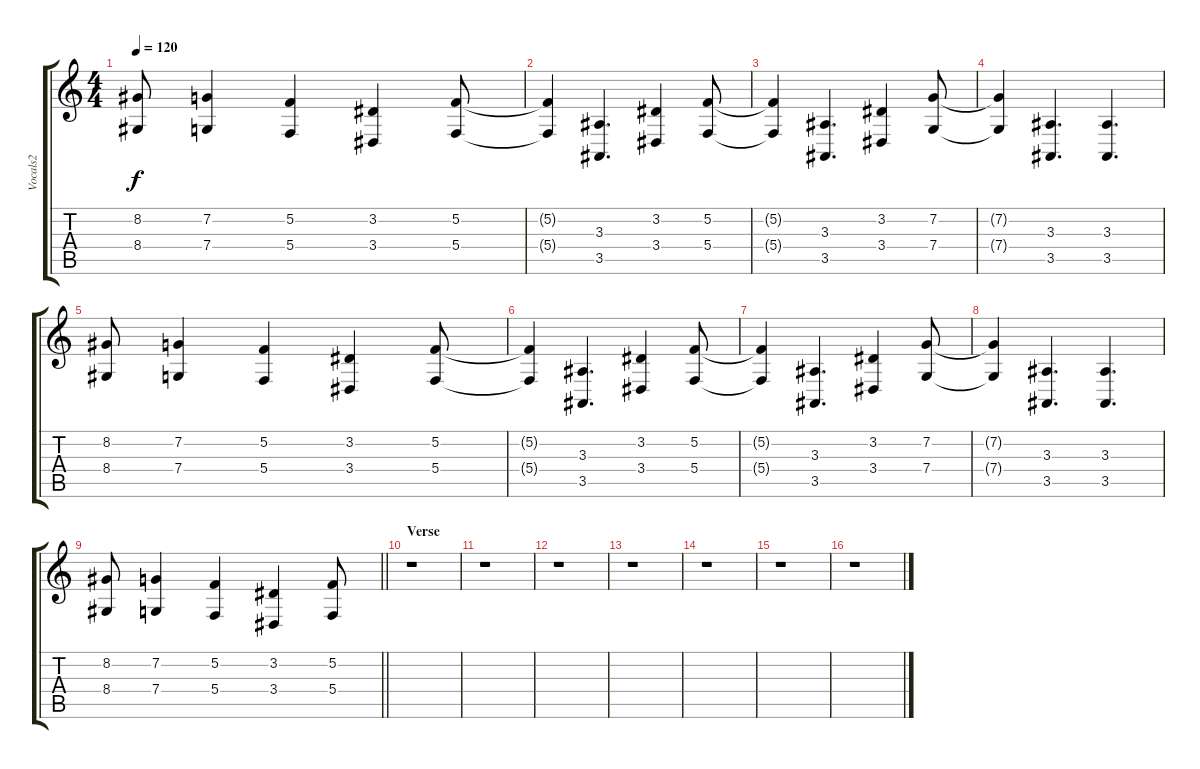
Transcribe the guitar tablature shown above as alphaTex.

\track ("Vocals2" "Vocals2") {instrument stringensemble2}
\staff {score tabs}
\tuning (E4 C4 G3 C3 G2 C2) {hide}
\ts (4 4)
\tempo 120
\clef g2
\ks c
(8.2 8.4).8{dy f} (7.2 7.4).4 (5.2 5.4).4 (3.2 3.4).4 (5.2 5.4).8 |
(5.2{t} 5.4{t}).4 (3.3 3.5).4{d} (3.2 3.4).4 (5.2 5.4).8 |
(5.2{t} 5.4{t}).4 (3.3 3.5).4{d} (3.2 3.4).4 (7.2 7.4).8 |
(7.2{t} 7.4{t}).4 (3.3 3.5).4{d} (3.3 3.5).4{d} |
(8.2 8.4).8 (7.2 7.4).4 (5.2 5.4).4 (3.2 3.4).4 (5.2 5.4).8 |
(5.2{t} 5.4{t}).4 (3.3 3.5).4{d} (3.2 3.4).4 (5.2 5.4).8 |
(5.2{t} 5.4{t}).4 (3.3 3.5).4{d} (3.2 3.4).4 (7.2 7.4).8 |
(7.2{t} 7.4{t}).4 (3.3 3.5).4{d} (3.3 3.5).4{d} |
\barLineRight lightlight
(8.2 8.4).8 (7.2 7.4).4 (5.2 5.4).4 (3.2 3.4).4 (5.2 5.4).8 |
\section ("" "Verse")
r.1 |
r.1 |
r.1 |
r.1 |
r.1 |
r.1 |
r.1
